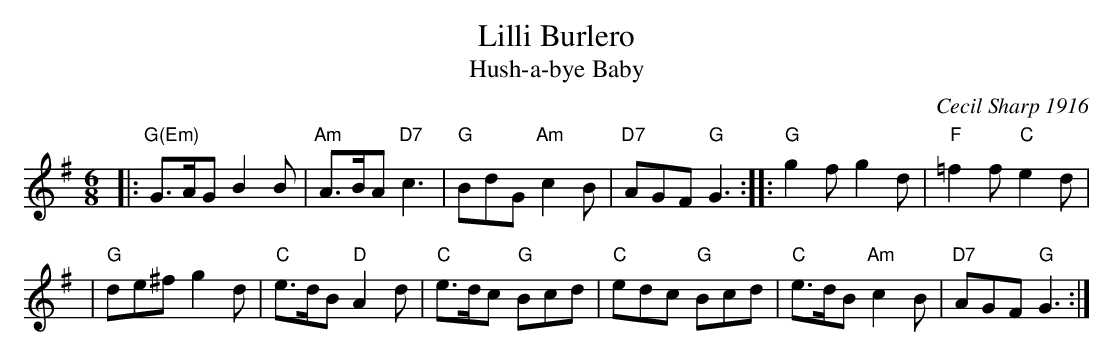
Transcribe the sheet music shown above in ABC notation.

X:1
T: Lilli Burlero
T: Hush-a-bye Baby
O: Cecil Sharp 1916
M: 6/8
L: 1/8
K: G
|: "G(Em)"G>AG B2B | "Am"A>BA "D7"c3 | "G"BdG "Am"c2B | "D7"AGF "G"G3 :: "G"g2f g2d | "F"=f2f "C"e2d |
| "G"de^f g2d | "C"e>dB "D"A2d | "C"e>dc "G"Bcd |"C"edc "G"Bcd | "C"e>dB "Am"c2B | "D7"AGF "G"G3 :|
